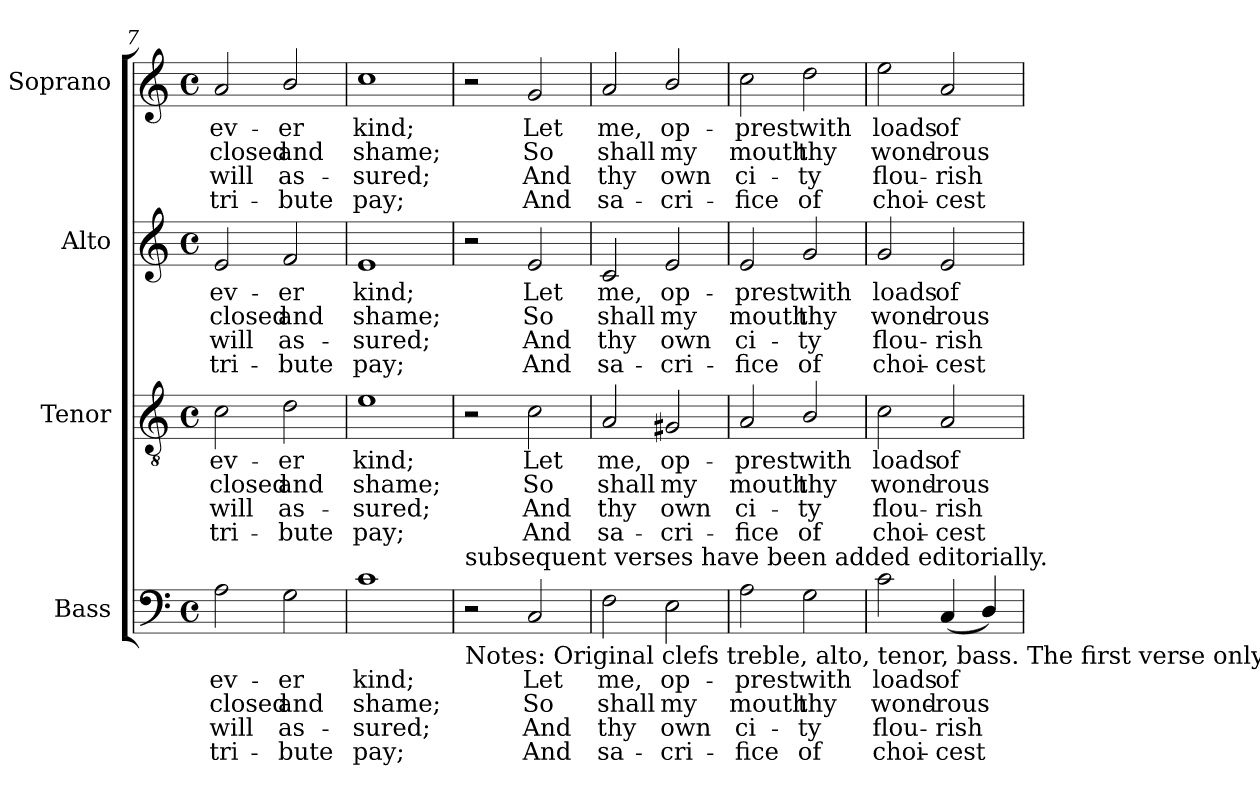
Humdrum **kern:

**kern	**text	**text	**text	**text	**kern	**text	**text	**text	**text	**kern	**text	**text	**text	**text	**kern	**text	**text	**text	**text
*part4	*part4	*part4	*part4	*part4	*part3	*part3	*part3	*part3	*part3	*part2	*part2	*part2	*part2	*part2	*part1	*part1	*part1	*part1	*part1
*staff4	*staff4	*staff4	*staff4	*staff4	*staff3	*staff3	*staff3	*staff3	*staff3	*staff2	*staff2	*staff2	*staff2	*staff2	*staff1	*staff1	*staff1	*staff1	*staff1
*I"Bass	*	*	*	*	*I"Tenor	*	*	*	*	*I"Alto	*	*	*	*	*I"Soprano	*	*	*	*
*I'B.	*	*	*	*	*I'T.	*	*	*	*	*I'A.	*	*	*	*	*I'S.	*	*	*	*
*clefF4	*	*	*	*	*clefGv2	*	*	*	*	*clefG2	*	*	*	*	*clefG2	*	*	*	*
*	*	*	*	*	*ITrd7c12	*	*	*	*	*	*	*	*	*	*	*	*	*	*
*k[]	*	*	*	*	*k[]	*	*	*	*	*k[]	*	*	*	*	*k[]	*	*	*	*
*a:	*	*	*	*	*a:	*	*	*	*	*a:	*	*	*	*	*a:	*	*	*	*
*M4/4	*	*	*	*	*M4/4	*	*	*	*	*M4/4	*	*	*	*	*M4/4	*	*	*	*
*met(c)	*	*	*	*	*met(c)	*	*	*	*	*met(c)	*	*	*	*	*met(c)	*	*	*	*
=7	=7	=7	=7	=7	=7	=7	=7	=7	=7	=7	=7	=7	=7	=7	=7	=7	=7	=7	=7
!	!LO:LY:b:color=#000000	!LO:LY:b:color=#000000	!LO:LY:b:color=#000000	!LO:LY:b:color=#000000	!	!	!	!	!	!	!	!	!	!	!	!	!	!	!
!	!	!	!	!	!	!LO:LY:b:color=#000000	!LO:LY:b:color=#000000	!LO:LY:b:color=#000000	!LO:LY:b:color=#000000	!	!	!	!	!	!	!	!	!	!
!	!	!	!	!	!	!	!	!	!	!	!LO:LY:b:color=#000000	!LO:LY:b:color=#000000	!LO:LY:b:color=#000000	!LO:LY:b:color=#000000	!	!	!	!	!
!	!	!	!	!	!	!	!	!	!	!	!	!	!	!	!	!LO:LY:b:color=#000000	!LO:LY:b:color=#000000	!LO:LY:b:color=#000000	!LO:LY:b:color=#000000
2Ai\	ev-	closed	will	tri-	2Ci\	ev-	closed	will	tri-	2ei/	ev-	closed	will	tri-	2ai/	ev-	closed	will	tri-
!	!LO:LY:b:color=#000000	!LO:LY:b:color=#000000	!LO:LY:b:color=#000000	!LO:LY:b:color=#000000	!	!	!	!	!	!	!	!	!	!	!	!	!	!	!
!	!	!	!	!	!	!LO:LY:b:color=#000000	!LO:LY:b:color=#000000	!LO:LY:b:color=#000000	!LO:LY:b:color=#000000	!	!	!	!	!	!	!	!	!	!
!	!	!	!	!	!	!	!	!	!	!	!LO:LY:b:color=#000000	!LO:LY:b:color=#000000	!LO:LY:b:color=#000000	!LO:LY:b:color=#000000	!	!	!	!	!
!	!	!	!	!	!	!	!	!	!	!	!	!	!	!	!	!LO:LY:b:color=#000000	!LO:LY:b:color=#000000	!LO:LY:b:color=#000000	!LO:LY:b:color=#000000
2Gi\	-er	and	-as-	-bute	2Di\	-er	and	-as-	-bute	2fi/	-er	and	-as-	-bute	2bi/	-er	and	-as-	-bute
=8	=8	=8	=8	=8	=8	=8	=8	=8	=8	=8	=8	=8	=8	=8	=8	=8	=8	=8	=8
!	!LO:LY:b:color=#000000	!LO:LY:b:color=#000000	!LO:LY:b:color=#000000	!LO:LY:b:color=#000000	!	!	!	!	!	!	!	!	!	!	!	!	!	!	!
!	!	!	!	!	!	!LO:LY:b:color=#000000	!LO:LY:b:color=#000000	!LO:LY:b:color=#000000	!LO:LY:b:color=#000000	!	!	!	!	!	!	!	!	!	!
!	!	!	!	!	!	!	!	!	!	!	!LO:LY:b:color=#000000	!LO:LY:b:color=#000000	!LO:LY:b:color=#000000	!LO:LY:b:color=#000000	!	!	!	!	!
!	!	!	!	!	!	!	!	!	!	!	!	!	!	!	!	!LO:LY:b:color=#000000	!LO:LY:b:color=#000000	!LO:LY:b:color=#000000	!LO:LY:b:color=#000000
1ci	kind;	shame;	sured;	pay;	1Ei	kind;	shame;	sured;	pay;	1ei	kind;	shame;	sured;	pay;	1cci	kind;	shame;	sured;	pay;
!!LO:LB:g=z
=9	=9	=9	=9	=9	=9	=9	=9	=9	=9	=9	=9	=9	=9	=9	=9	=9	=9	=9	=9
!LO:TX:b:t=Notes&colon; Original clefs treble, alto, tenor, bass. The first verse only of the text is given in the source&colon; three selected	!	!	!	!	!	!	!	!	!	!	!	!	!	!	!	!	!	!	!
!LO:TX:t=subsequent verses have been added editorially.	!	!	!	!	!	!	!	!	!	!	!	!	!	!	!	!	!	!	!
2r	.	.	.	.	2r	.	.	.	.	2r	.	.	.	.	2r	.	.	.	.
!	!LO:LY:b:color=#000000	!LO:LY:b:color=#000000	!LO:LY:b:color=#000000	!LO:LY:b:color=#000000	!	!	!	!	!	!	!	!	!	!	!	!	!	!	!
!	!	!	!	!	!	!LO:LY:b:color=#000000	!LO:LY:b:color=#000000	!LO:LY:b:color=#000000	!LO:LY:b:color=#000000	!	!	!	!	!	!	!	!	!	!
!	!	!	!	!	!	!	!	!	!	!	!LO:LY:b:color=#000000	!LO:LY:b:color=#000000	!LO:LY:b:color=#000000	!LO:LY:b:color=#000000	!	!	!	!	!
!	!	!	!	!	!	!	!	!	!	!	!	!	!	!	!	!LO:LY:b:color=#000000	!LO:LY:b:color=#000000	!LO:LY:b:color=#000000	!LO:LY:b:color=#000000
2Ci/	Let	So	And	And	2Ci\	Let	So	And	And	2ei/	Let	So	And	And	2gi/	Let	So	And	And
=10	=10	=10	=10	=10	=10	=10	=10	=10	=10	=10	=10	=10	=10	=10	=10	=10	=10	=10	=10
!	!LO:LY:b:color=#000000	!LO:LY:b:color=#000000	!LO:LY:b:color=#000000	!LO:LY:b:color=#000000	!	!	!	!	!	!	!	!	!	!	!	!	!	!	!
!	!	!	!	!	!	!LO:LY:b:color=#000000	!LO:LY:b:color=#000000	!LO:LY:b:color=#000000	!LO:LY:b:color=#000000	!	!	!	!	!	!	!	!	!	!
!	!	!	!	!	!	!	!	!	!	!	!LO:LY:b:color=#000000	!LO:LY:b:color=#000000	!LO:LY:b:color=#000000	!LO:LY:b:color=#000000	!	!	!	!	!
!	!	!	!	!	!	!	!	!	!	!	!	!	!	!	!	!LO:LY:b:color=#000000	!LO:LY:b:color=#000000	!LO:LY:b:color=#000000	!LO:LY:b:color=#000000
2Fi\	me,	shall	thy	sa-	2AAi/	me,	shall	thy	sa-	2ci/	me,	shall	thy	sa-	2ai/	me,	shall	thy	sa-
!	!LO:LY:b:color=#000000	!LO:LY:b:color=#000000	!LO:LY:b:color=#000000	!LO:LY:b:color=#000000	!	!	!	!	!	!	!	!	!	!	!	!	!	!	!
!	!	!	!	!	!	!LO:LY:b:color=#000000	!LO:LY:b:color=#000000	!LO:LY:b:color=#000000	!LO:LY:b:color=#000000	!	!	!	!	!	!	!	!	!	!
!	!	!	!	!	!	!	!	!	!	!	!LO:LY:b:color=#000000	!LO:LY:b:color=#000000	!LO:LY:b:color=#000000	!LO:LY:b:color=#000000	!	!	!	!	!
!	!	!	!	!	!	!	!	!	!	!	!	!	!	!	!	!LO:LY:b:color=#000000	!LO:LY:b:color=#000000	!LO:LY:b:color=#000000	!LO:LY:b:color=#000000
2Ei\	op-	my	-own	cri-	2GG#Xi/	op-	my	-own	cri-	2ei/	op-	my	-own	cri-	2bi/	op-	my	-own	cri-
=11	=11	=11	=11	=11	=11	=11	=11	=11	=11	=11	=11	=11	=11	=11	=11	=11	=11	=11	=11
!	!LO:LY:b:color=#000000	!LO:LY:b:color=#000000	!LO:LY:b:color=#000000	!LO:LY:b:color=#000000	!	!	!	!	!	!	!	!	!	!	!	!	!	!	!
!	!	!	!	!	!	!LO:LY:b:color=#000000	!LO:LY:b:color=#000000	!LO:LY:b:color=#000000	!LO:LY:b:color=#000000	!	!	!	!	!	!	!	!	!	!
!	!	!	!	!	!	!	!	!	!	!	!LO:LY:b:color=#000000	!LO:LY:b:color=#000000	!LO:LY:b:color=#000000	!LO:LY:b:color=#000000	!	!	!	!	!
!	!	!	!	!	!	!	!	!	!	!	!	!	!	!	!	!LO:LY:b:color=#000000	!LO:LY:b:color=#000000	!LO:LY:b:color=#000000	!LO:LY:b:color=#000000
2Ai\	-prest	mouth	-ci-	-fice	2AAi/	-prest	mouth	-ci-	-fice	2ei/	-prest	mouth	-ci-	-fice	2cci\	-prest	mouth	-ci-	-fice
!	!LO:LY:b:color=#000000	!LO:LY:b:color=#000000	!LO:LY:b:color=#000000	!LO:LY:b:color=#000000	!	!	!	!	!	!	!	!	!	!	!	!	!	!	!
!	!	!	!	!	!	!LO:LY:b:color=#000000	!LO:LY:b:color=#000000	!LO:LY:b:color=#000000	!LO:LY:b:color=#000000	!	!	!	!	!	!	!	!	!	!
!	!	!	!	!	!	!	!	!	!	!	!LO:LY:b:color=#000000	!LO:LY:b:color=#000000	!LO:LY:b:color=#000000	!LO:LY:b:color=#000000	!	!	!	!	!
!	!	!	!	!	!	!	!	!	!	!	!	!	!	!	!	!LO:LY:b:color=#000000	!LO:LY:b:color=#000000	!LO:LY:b:color=#000000	!LO:LY:b:color=#000000
2Gi\	with	thy	ty	of	2BBi/	with	thy	ty	of	2gi/	with	thy	ty	of	2ddi\	with	thy	ty	of
=12	=12	=12	=12	=12	=12	=12	=12	=12	=12	=12	=12	=12	=12	=12	=12	=12	=12	=12	=12
!	!LO:LY:b:color=#000000	!LO:LY:b:color=#000000	!LO:LY:b:color=#000000	!LO:LY:b:color=#000000	!	!	!	!	!	!	!	!	!	!	!	!	!	!	!
!	!	!	!	!	!	!LO:LY:b:color=#000000	!LO:LY:b:color=#000000	!LO:LY:b:color=#000000	!LO:LY:b:color=#000000	!	!	!	!	!	!	!	!	!	!
!	!	!	!	!	!	!	!	!	!	!	!LO:LY:b:color=#000000	!LO:LY:b:color=#000000	!LO:LY:b:color=#000000	!LO:LY:b:color=#000000	!	!	!	!	!
!	!	!	!	!	!	!	!	!	!	!	!	!	!	!	!	!LO:LY:b:color=#000000	!LO:LY:b:color=#000000	!LO:LY:b:color=#000000	!LO:LY:b:color=#000000
2ci\	loads	wond-	flou-	-choi-	2Ci\	loads	wond-	flou-	-choi-	2gi/	loads	wond-	flou-	-choi-	2eei\	loads	wond-	flou-	-choi-
!	!LO:LY:b:color=#000000	!LO:LY:b:color=#000000	!LO:LY:b:color=#000000	!LO:LY:b:color=#000000	!	!	!	!	!	!	!	!	!	!	!	!	!	!	!
!	!	!	!	!	!	!LO:LY:b:color=#000000	!LO:LY:b:color=#000000	!LO:LY:b:color=#000000	!LO:LY:b:color=#000000	!	!	!	!	!	!	!	!	!	!
!	!	!	!	!	!	!	!	!	!	!	!LO:LY:b:color=#000000	!LO:LY:b:color=#000000	!LO:LY:b:color=#000000	!LO:LY:b:color=#000000	!	!	!	!	!
!	!	!	!	!	!	!	!	!	!	!	!	!	!	!	!	!LO:LY:b:color=#000000	!LO:LY:b:color=#000000	!LO:LY:b:color=#000000	!LO:LY:b:color=#000000
(4Ci/	of	-rous	-rish	cest	2AAi/	of	-rous	-rish	cest	2ei/	of	-rous	-rish	cest	2ai/	of	-rous	-rish	cest
4Di/)	.	.	.	.	.	.	.	.	.	.	.	.	.	.	.	.	.	.	.
=	=	=	=	=	=	=	=	=	=	=	=	=	=	=	=	=	=	=	=
*-	*-	*-	*-	*-	*-	*-	*-	*-	*-	*-	*-	*-	*-	*-	*-	*-	*-	*-	*-
